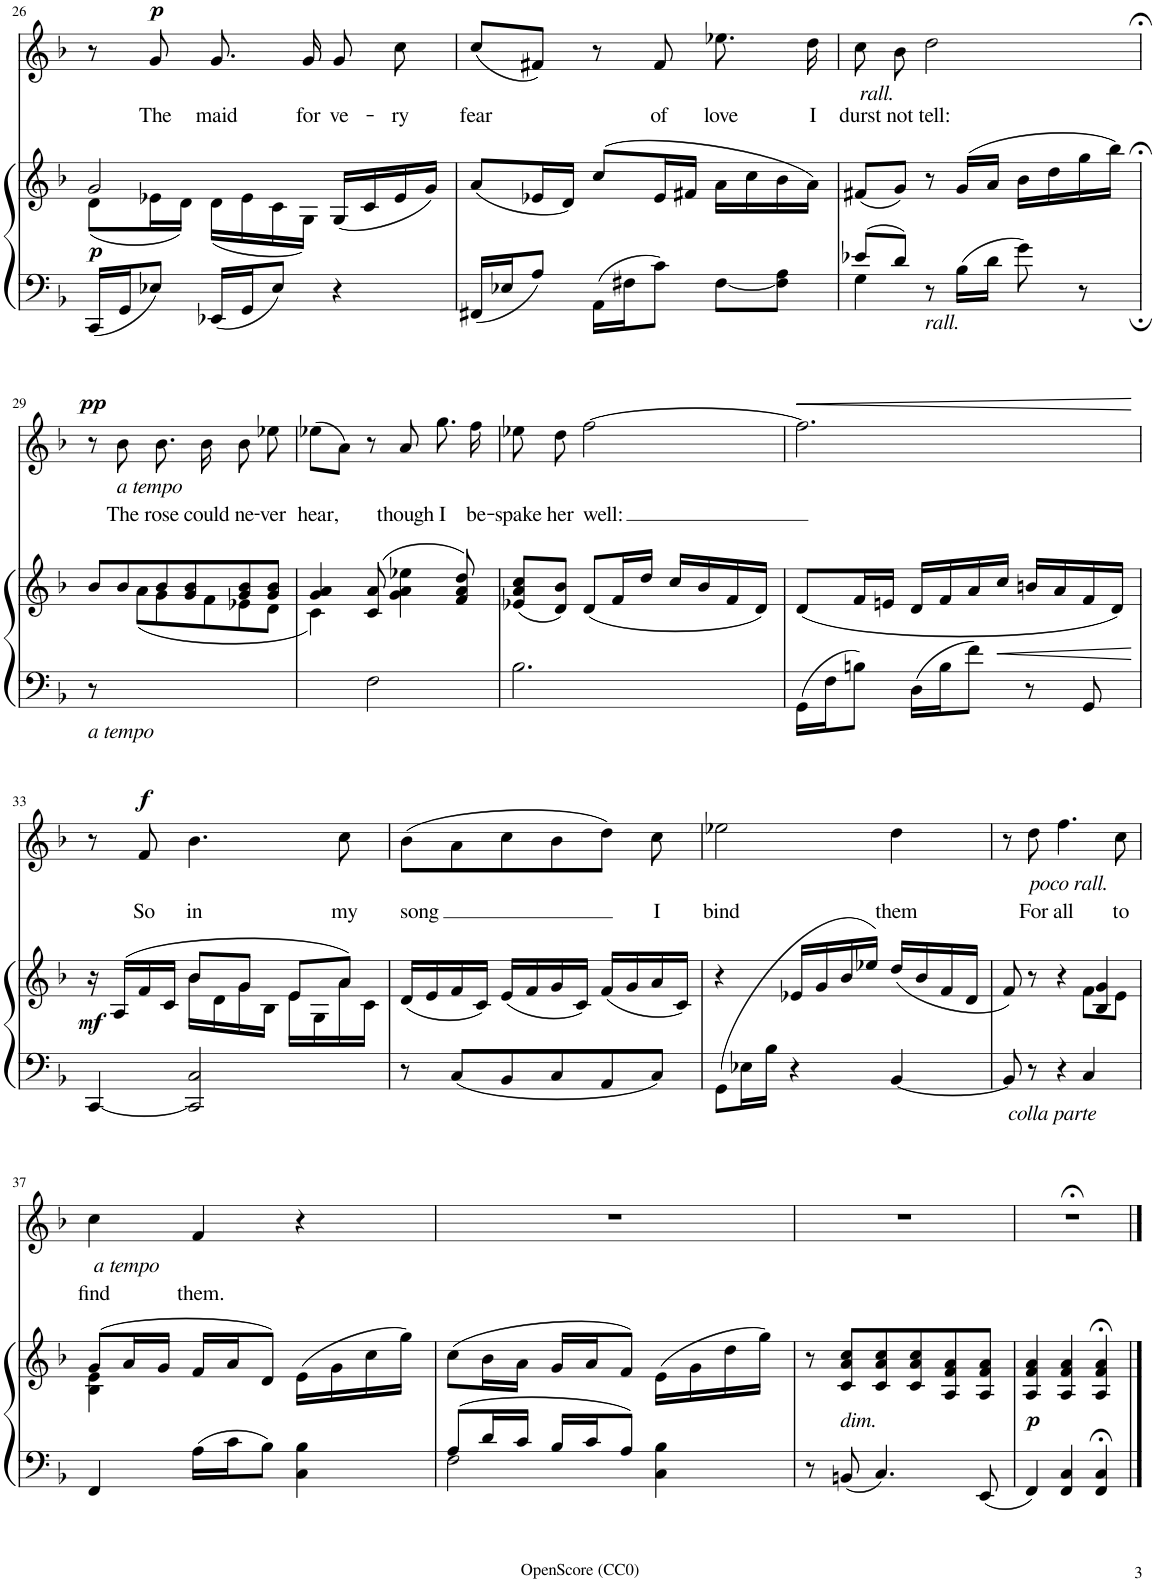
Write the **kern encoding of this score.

**kern	**kern	**dynam	**kern	**text	**dynam
*part2	*part2	*part2	*part1	*part1	*part1
*staff3	*staff2	*staff2/3	*staff1	*staff1	*staff1
*I"Piano	*	*	*I"Voice	*	*
*I'Pno	*	*	*	*	*
!!LO:PB:g=z
*clefF4	*clefG2	*	*clefG2	*	*
*k[b-]	*k[b-]	*	*k[b-]	*	*
*M3/4	*M3/4	*	*M3/4	*	*
=26	=26	=26	=26	=26	=26
*	*^	*	*	*	*
!	!	!	!LO:DY:b	!	!	!
16CC/LL	2g/	(8d\L	p	8r	.	.
16GG/J	.	.	.	.	.	.
!	!	!	!	!	!LO:LY:b	!LO:DY:a
8E-X/J	.	16e-X\L	.	8g/	The	p
.	.	16d\JJ)	.	.	.	.
!	!	!	!	!	!LO:LY:b	!
16EE-X/LL	.	(16d\LL	.	8.g/	maid	.
16GG/J	.	16e-\	.	.	.	.
8E-/J	.	16c\	.	.	.	.
!	!	!	!	!	!LO:LY:b	!
.	.	16G\JJ)	.	16g/	for	.
!	!	!	!	!	!LO:LY:b	!
4r	(16G/LL	4ryy	.	8g/	ve-	.
.	16c/	.	.	.	.	.
!	!	!	!	!	!LO:LY:b	!
.	16e-/	.	.	8cc\	-ry	.
.	16g/JJ)	.	.	.	.	.
*	*v	*v	*	*	*	*
=27	=27	=27	=27	=27	=27
!	!	!	!	!LO:LY:b	!
16FF#X/LL	(8a/L	.	(8cc/L	fear	.
16E-X/J	.	.	.	.	.
8A/J	16e-X/L	.	8f#X/J)	.	.
.	16d/JJ)	.	.	.	.
16AA\LL	(8cc/L	.	8r	.	.
16F#X\J	.	.	.	.	.
!	!	!	!	!LO:LY:b	!
8c\J	16e-/L	.	8f#/	of	.
.	16f#X/JJ	.	.	.	.
!	!	!	!	!LO:LY:b	!
[<8F#\L	16a\LL	.	8.ee-X\	love	.
.	16cc\	.	.	.	.
8F#\] 8A\J	16b-\	.	.	.	.
!	!	!	!	!LO:LY:b	!
.	16a\JJ)	.	16dd\	I	.
=28	=28	=28	=28	=28	=28
*^	*	*	*	*	*
!	!	!	!	!LO:TX:b:i:t=rall.	!	!
!	!	!	!	!	!LO:LY:b	!
8e-X/L	4G\	(8f#X/L	.	8cc\	durst	.
!	!	!	!	!	!LO:LY:b	!
8d/J	.	8g/J)	.	8b-\	not	.
!LO:TX:b:i:t=rall.	!	!	!	!	!	!
!	!	!	!	!	!LO:LY:b	!
8r	2ryy	8r	.	2dd\	tell:	.
16B-\LL	.	(16g/LL	.	.	.	.
16d\JJ	.	16a/JJ	.	.	.	.
8g\	.	16b-\LL	.	.	.	.
.	.	16dd\	.	.	.	.
8r	.	16gg\	.	.	.	.
.	.	16bb-\JJ)	.	.	.	.
*v	*v	*	*	*	*	*
!!LO:LB:g=z
=29	=29	=29	=29	=29	=29
*	*^	*	*	*	*
!LO:TX:b:i:t=a tempo	!	!	!	!	!	!
!	!	!	!	!	!	!LO:DY:a
8r	8b-/L	8ryy	.	8r	.	pp
!	!	!	!	!LO:TX:b:i:t=a tempo	!	!
!	!	!	!	!	!LO:LY:b	!
2ryy	8b-/	(<8a\L	.	8b-\	The	.
!	!	!	!	!	!LO:LY:b	!
.	8b-/	8g\	.	8.b-\	rose	.
.	8g/ 8b-/	8f\	.	.	.	.
!	!	!	!	!	!LO:LY:b	!
.	.	.	.	16b-\	could	.
!	!	!	!	!	!LO:LY:b	!
.	8g/ 8b-/	8e-X\	.	8b-\	ne-	.
!	!	!	!	!	!LO:LY:b	!
8ryy	8g/ 8b-/J	8d\J	.	8ee-X\	-ver	.
=30	=30	=30	=30	=30	=30	=30
!	!	!	!	!	!LO:LY:b	!
4ryy	4g/ 4a/	4c\)	.	(8ee-X\L	hear,	.
.	.	.	.	8a\J)	.	.
2F\	(8c/ 8a/	2ryy	.	8r	.	.
!	!	!	!	!	!LO:LY:b	!
.	4g\ 4a\ 4ee-X\	.	.	8a/	though	.
!	!	!	!	!	!LO:LY:b	!
.	.	.	.	8.gg\	I	.
.	8f/ 8a/ 8dd/)	.	.	.	.	.
!	!	!	!	!	!LO:LY:b	!
.	.	.	.	16ff\	be-	.
*	*v	*v	*	*	*	*
=31	=31	=31	=31	=31	=31
!	!	!	!	!LO:LY:b	!
2.B-\	(8e-X/ 8a/ 8cc/L	.	8ee-X\	-spake	.
!	!	!	!	!LO:LY:b	!
.	8d/ 8b-/J)	.	8dd\	her	.
!	!	!	!	!LO:LY:b	!
.	(8d/L	.	[2ff\	well:	.
.	16f/L	.	.	.	.
.	16dd/JJ	.	.	.	.
.	16cc/LL	.	.	.	.
.	16b-/	.	.	.	.
.	16f/	.	.	.	.
.	16d/JJ)	.	.	.	.
=32	=32	=32	=32	=32	=32
!	!	!	!	!	!LO:HP:b
16GG\LL	(8d/L	.	2.ff\]	.	<
16F\J	.	.	.	.	.
8Bn\J	16f/L	.	.	.	.
.	16en/JJ	.	.	.	.
16D\LL	16d/LL	.	.	.	.
16B\J	16f/	.	.	.	.
8f\J	16a/	.	.	.	.
!	!	!LO:HP:b	!	!	!
.	16cc/JJ	<	.	.	.
8r	16bn/LL	.	.	.	.
.	16a/	.	.	.	.
8GG/	16f/	.	.	.	.
.	16d/JJ)	.	.	.	.
.	.	[	.	.	[
!!LO:LB:g=z
=33	=33	=33	=33	=33	=33
*	*^	*	*	*	*
!	!	!	!LO:DY:b	!	!	!
[4CC/	16r	4ryy	mf	8r	.	.
.	(16A/LL	.	.	.	.	.
!	!	!	!	!	!LO:LY:b	!LO:DY:a
.	16f/	.	.	8f/	So	f
.	16c/JJ	.	.	.	.	.
!	!	!	!	!	!LO:LY:b	!
2CC/] 2C/	8b-/L	16b-\LL	.	4.b-\	in	.
.	.	16d\	.	.	.	.
.	8g/J	16g\	.	.	.	.
.	.	16B-\JJ	.	.	.	.
.	8e/L	16e\LL	.	.	.	.
.	.	16G\	.	.	.	.
!	!	!	!	!	!LO:LY:b	!
.	8a/J)	16a\	.	8cc\	my	.
.	.	16c\JJ	.	.	.	.
=34	=34	=34	=34	=34	=34	=34
!	!	!	!	!	!LO:LY:b	!
*	*v	*v	*	*	*	*
8r	(16d/LL	.	(8b-\L	song	.
.	16e/	.	.	.	.
8C/L	16f/	.	8a\	.	.
.	16c/JJ)	.	.	.	.
8BB-/	(16e/LL	.	8cc\	.	.
.	16f/	.	.	.	.
8C/	16g/	.	8b-\	.	.
.	16c/JJ)	.	.	.	.
8AA/	(16f/LL	.	8dd\J)	.	.
.	16g/	.	.	.	.
!	!	!	!	!LO:LY:b	!
8C/J	16a/	.	8cc\	I	.
.	16c/JJ)	.	.	.	.
=35	=35	=35	=35	=35	=35
!	!	!	!	!LO:LY:b	!
(8GG\L	4r	.	2ee-X\	bind	.
16E-X\L	.	.	.	.	.
16B-\JJ	.	.	.	.	.
4r	16e-X/LL	.	.	.	.
.	16g/	.	.	.	.
.	16b-/	.	.	.	.
.	(16ee-X/JJ	.	.	.	.
!	!	!	!	!LO:LY:b	!
[4BB-/	(16dd/LL	.	4dd\	them	.
.	16b-/	.	.	.	.
.	16f/	.	.	.	.
.	16d/JJ	.	.	.	.
=36	=36	=36	=36	=36	=36
*	*^	*	*	*	*
!LO:TX:b:i:t=colla parte	!	!	!	!	!	!
8BB-/]	8f/)	2ryy	.	8r	.	.
!	!	!	!	!LO:TX:b:i:t=poco rall.	!	!
!	!	!	!	!	!LO:LY:b	!
8r	8r	.	.	8dd\	For	.
!	!	!	!	!	!LO:LY:b	!
4r	4r	.	.	4.ff\	all	.
4C/	4B-/ 4g/	8f\L	.	.	.	.
!	!	!	!	!	!LO:LY:b	!
.	.	8e\J	.	8cc\	to	.
!!LO:LB:g=z
=37	=37	=37	=37	=37	=37	=37
!	!	!	!	!LO:TX:b:i:t=a tempo	!	!
!	!	!	!	!	!LO:LY:b	!
4FF/	8g/L	4B-\ 4e\	.	4cc\	find	.
.	16a/L	.	.	.	.	.
.	16g/JJ	.	.	.	.	.
!	!	!	!	!	!LO:LY:b	!
16A\LL	16f/LL	2ryy	.	4f/	them.	.
16c\J	16a/J	.	.	.	.	.
8B-\J	8d/J)	.	.	.	.	.
4C\ 4B-\	(16e\LL	.	.	4r	.	.
.	16g\	.	.	.	.	.
.	16cc\	.	.	.	.	.
.	16gg\JJ)	.	.	.	.	.
*	*v	*v	*	*	*	*
=38	=38	=38	=38	=38	=38
*^	*	*	*	*	*
8A/L	2F\	(8cc\L	.	2.r	.	.
16d/L	.	16b-\L	.	.	.	.
16c/JJ	.	16a\JJ	.	.	.	.
16B-/LL	.	16g/LL	.	.	.	.
16c/J	.	16a/J	.	.	.	.
8A/J	.	8f/J)	.	.	.	.
4C\ 4B-\	4ryy	(16e\LL	.	.	.	.
.	.	16g\	.	.	.	.
.	.	16dd\	.	.	.	.
.	.	16gg\JJ)	.	.	.	.
*v	*v	*	*	*	*	*
=39	=39	=39	=39	=39	=39
8r	8r	.	2.r	.	.
!	!LO:TX:b:i:t=dim.	!	!	!	!
8BBn/	8c/ 8a/ 8cc/L	.	.	.	.
4.C/	8c/ 8a/ 8cc/	.	.	.	.
.	8c/ 8a/ 8cc/	.	.	.	.
.	8A/ 8f/ 8a/	.	.	.	.
8EE/	8A/ 8f/ 8a/J	.	.	.	.
=40	=40	=40	=40	=40	=40
!	!	!LO:DY:b	!	!	!
4FF/	4A/ 4f/ 4a/	p	2.r;<	.	.
4FF/ 4C/	4A/ 4f/ 4a/	.	.	.	.
4FF/;< 4C/;<	4A/;< 4f/;< 4a/;<	.	.	.	.
==	==	==	==	==	==
*-	*-	*-	*-	*-	*-
